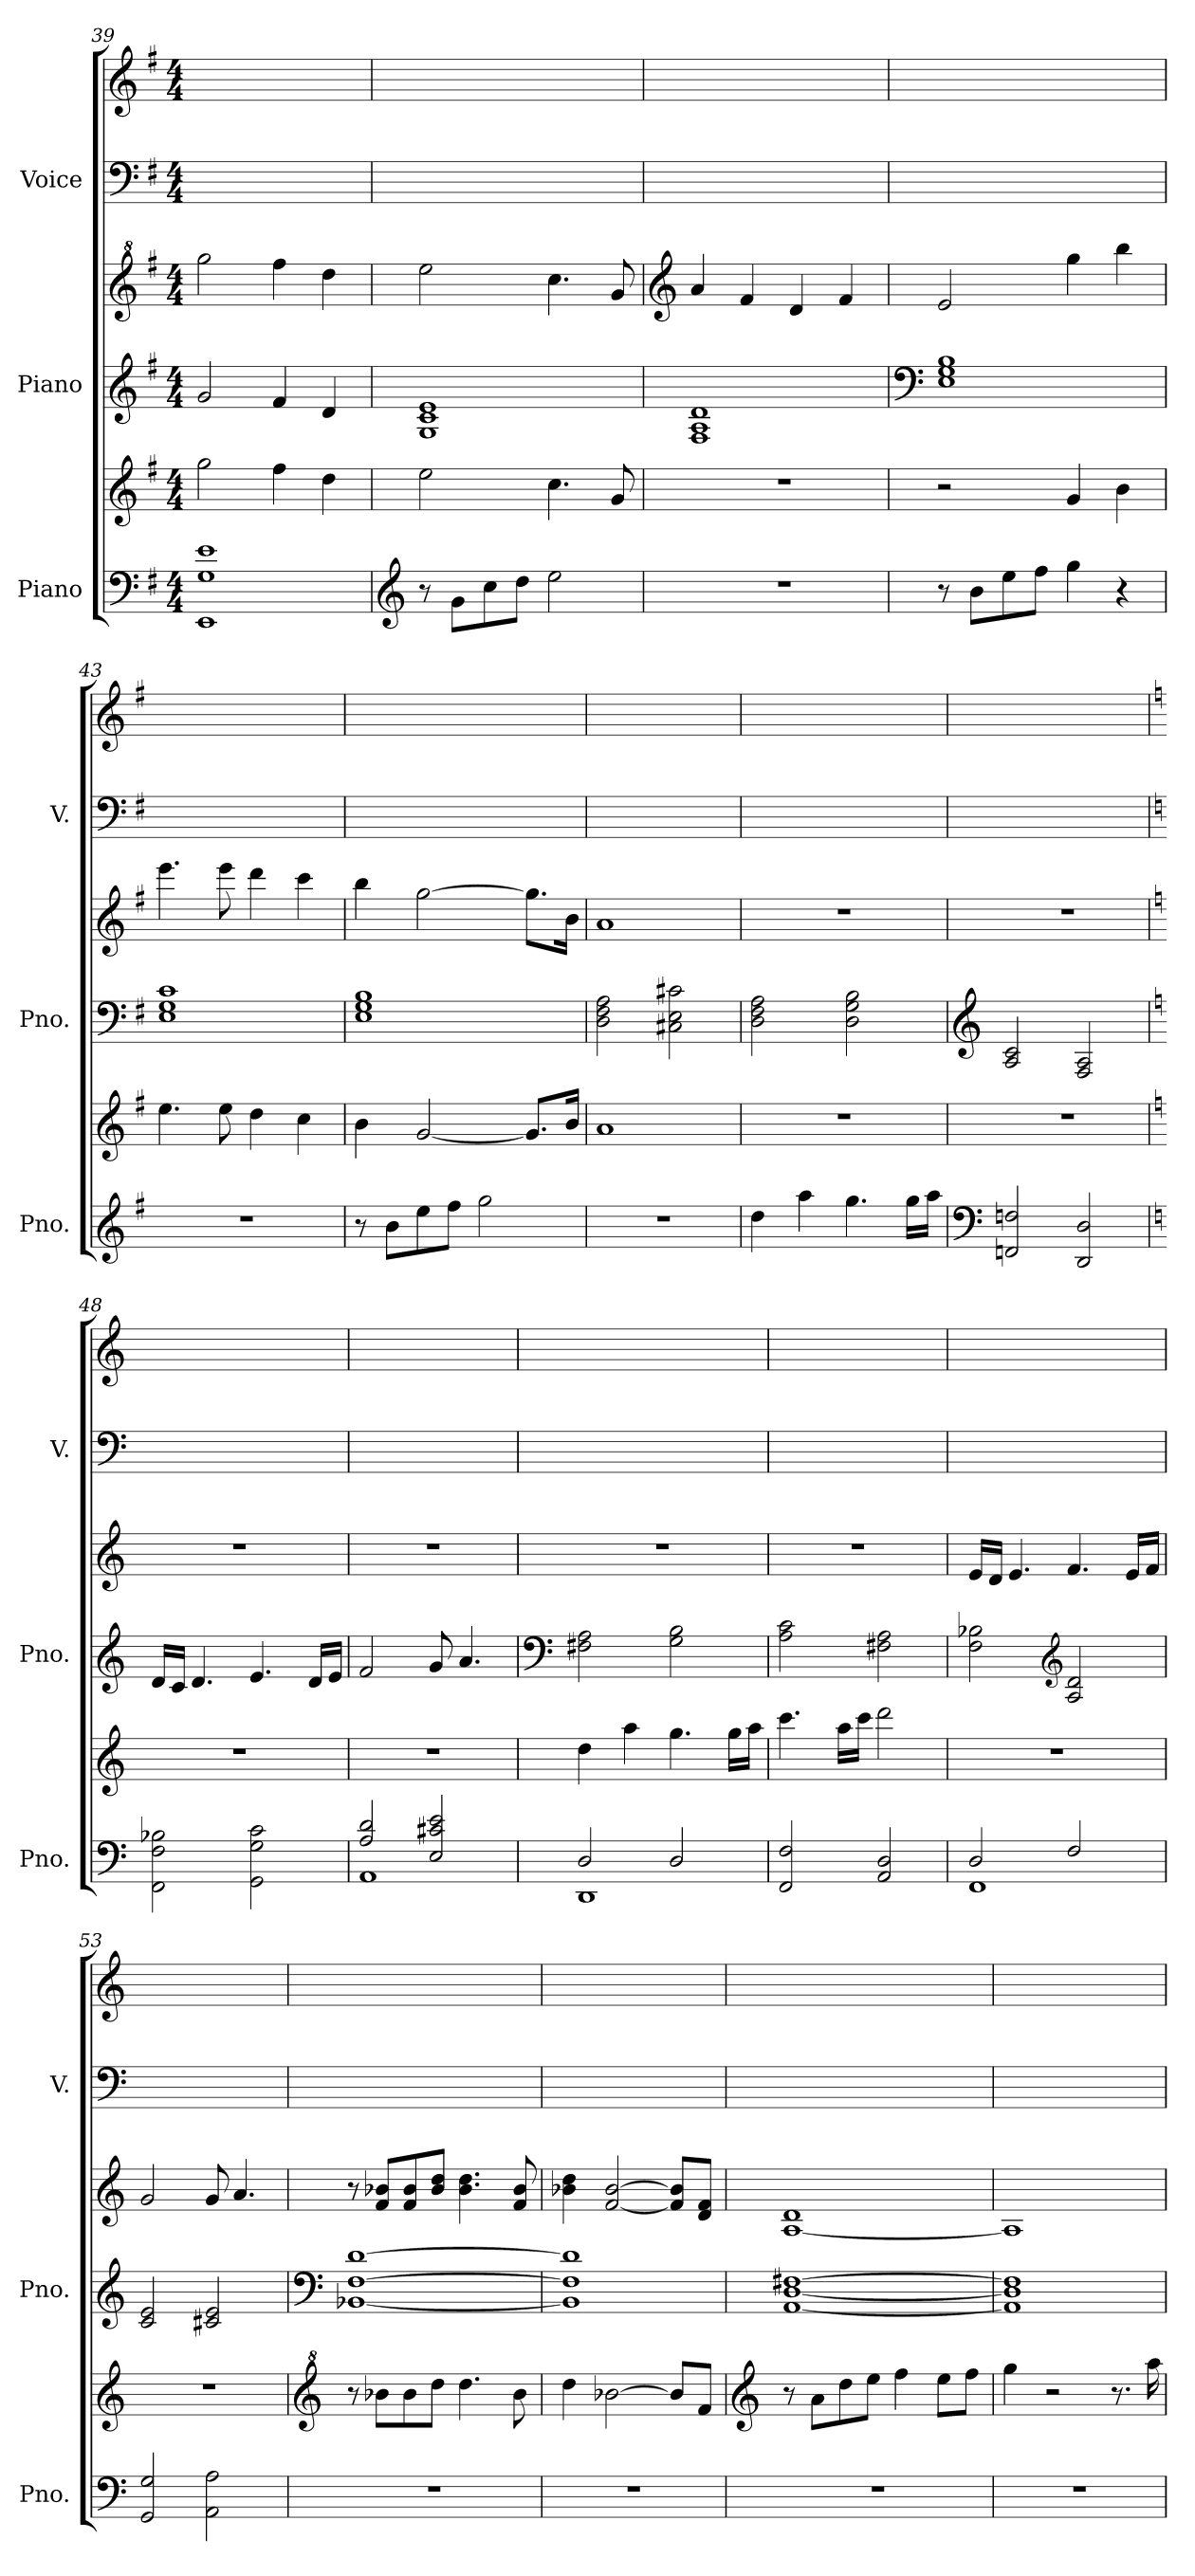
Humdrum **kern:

**kern	**kern	**kern	**kern	**kern	**kern
*part3	*part3	*part2	*part2	*part1	*part1
*staff6	*staff5	*staff4	*staff3	*staff2	*staff1
*I"Piano	*	*I"Piano	*	*I"Voice	*
*I'Pno.	*	*I'Pno.	*	*I'V.	*
*clefF4	*clefG2	*clefG2	*clefG^2	*clefF4	*clefG2
*k[f#]	*k[f#]	*k[f#]	*k[f#]	*k[f#]	*k[f#]
*M4/4	*M4/4	*M4/4	*M4/4	*M4/4	*M4/4
*MM60	*MM60	*MM60	*MM60	*MM60	*MM60
=39	=39	=39	=39	=39	=39
1EE 1G 1e	2gg\	2g/	2ggg\	1ryy	1ryy
.	4ff#\	4f#/	4fff#\	.	.
.	4dd\	4d/	4ddd\	.	.
=40	=40	=40	=40	=40	=40
*clefG2	*	*	*	*	*
8r	2ee\	1G 1c 1e	2eee\	1ryy	1ryy
8g\L	.	.	.	.	.
8cc\	.	.	.	.	.
8dd\J	.	.	.	.	.
2ee\	4.cc\	.	4.ccc\	.	.
.	8g/	.	8gg/	.	.
=41	=41	=41	=41	=41	=41
*	*	*	*clefG2	*	*
1r	1r	1F# 1A 1d	4a/	1ryy	1ryy
.	.	.	4f#/	.	.
.	.	.	4d/	.	.
.	.	.	4f#/	.	.
=42	=42	=42	=42	=42	=42
*	*	*clefF4	*	*	*
8r	2r	1E 1G 1B	2e/	1ryy	1ryy
8b\L	.	.	.	.	.
8ee\	.	.	.	.	.
8ff#\J	.	.	.	.	.
4gg\	4g/	.	4gg\	.	.
4r	4b\	.	4bb\	.	.
!!LO:LB:g=z
=43	=43	=43	=43	=43	=43
1r	4.ee\	1E 1G 1c	4.eee\	1ryy	1ryy
.	8ee\	.	8eee\	.	.
.	4dd\	.	4ddd\	.	.
.	4cc\	.	4ccc\	.	.
=44	=44	=44	=44	=44	=44
8r	4b\	1E 1G 1B	4bb\	1ryy	1ryy
8b\L	.	.	.	.	.
8ee\	[2g/	.	[2gg\	.	.
8ff#\J	.	.	.	.	.
2gg\	.	.	.	.	.
.	8.g/L]	.	8.gg\L]	.	.
.	16b/Jk	.	16b\Jk	.	.
=45	=45	=45	=45	=45	=45
1r	1a	2D\ 2F#\ 2A\	1a	1ryy	1ryy
.	.	2C#X\ 2E\ 2c#X\	.	.	.
=46	=46	=46	=46	=46	=46
*	*	*	*	*	*MM72
4dd\	1r	2D\ 2F#\ 2A\	1r	1ryy	1ryy
4aa\	.	.	.	.	.
4.gg\	.	2D\ 2G\ 2B\	.	.	.
16gg\LL	.	.	.	.	.
16aa\JJ	.	.	.	.	.
=47	=47	=47	=47	=47	=47
*clefF4	*	*clefG2	*	*	*
2FFn/ 2Fn/	1r	2A/ 2c/	1r	1ryy	1ryy
2DD/ 2D/	.	2F#/ 2A/	.	.	.
=48	=48	=48	=48	=48	=48
*k[]	*k[]	*k[]	*k[]	*k[]	*k[]
2FF\ 2F\ 2B-X\	1r	16d/LL	1r	1ryy	1ryy
.	.	16c/JJ	.	.	.
.	.	4.d/	.	.	.
2GG\ 2G\ 2c\	.	4.e/	.	.	.
.	.	16d/LL	.	.	.
.	.	16e/JJ	.	.	.
!!LO:PB:g=z
=49	=49	=49	=49	=49	=49
*^	*	*	*	*	*
2A/ 2d/	1AA	1r	2f/	1r	1ryy	1ryy
2E/ 2c#X/ 2e/	.	.	8g/	.	.	.
.	.	.	4.a/	.	.	.
=50	=50	=50	=50	=50	=50	=50
*	*	*	*clefF4	*	*	*
2D/	1DD	4dd\	2F#X\ 2A\	1r	1ryy	1ryy
.	.	4aa\	.	.	.	.
2D/	.	4.gg\	2G\ 2B\	.	.	.
.	.	16gg\LL	.	.	.	.
.	.	16aa\JJ	.	.	.	.
*v	*v	*	*	*	*	*
=51	=51	=51	=51	=51	=51
2FF/ 2F/	4.ccc\	2A\ 2c\	1r	1ryy	1ryy
.	16aa\LL	.	.	.	.
.	16ccc\JJ	.	.	.	.
2AA/ 2D/	2ddd\	2F#X\ 2A\	.	.	.
=52	=52	=52	=52	=52	=52
*^	*	*	*	*	*
2D/	1FF	1r	2F\ 2B-X\	16e/LL	1ryy	1ryy
.	.	.	.	16d/JJ	.	.
.	.	.	.	4.e/	.	.
*	*	*	*clefG2	*	*	*
2F/	.	.	2A/ 2d/	4.f/	.	.
.	.	.	.	16e/LL	.	.
.	.	.	.	16f/JJ	.	.
*v	*v	*	*	*	*	*
=53	=53	=53	=53	=53	=53
2GG/ 2G/	1r	2c/ 2e/	2g/	1ryy	1ryy
2AA\ 2A\	.	2c#X/ 2e/	8g/	.	.
.	.	.	4.a/	.	.
=54	=54	=54	=54	=54	=54
*	*clefG^2	*clefF4	*	*	*
1r	8r	[1BB-X [1F [1d	8r	1ryy	1ryy
.	8bb-X\L	.	8f/ 8b-X/L	.	.
.	8bb-\	.	8f/ 8b-/	.	.
.	8ddd\J	.	8b-/ 8dd/J	.	.
.	4.ddd\	.	4.b-\ 4.dd\	.	.
.	8bb-\	.	8f/ 8b-/	.	.
!!LO:LB:g=z
=55	=55	=55	=55	=55	=55
1r	4ddd\	1BB-] 1F] 1d]	4b-X\ 4dd\	1ryy	1ryy
.	[2bb-X\	.	[2f/ [2b-/	.	.
.	8bb-/L]	.	8f/] 8b-/]L	.	.
.	8ff/J	.	8d/ 8f/J	.	.
=56	=56	=56	=56	=56	=56
*	*clefG2	*	*	*	*
1r	8r	[1AA [1D [1F#X	[1A 1d	1ryy	1ryy
.	8a\L	.	.	.	.
.	8dd\	.	.	.	.
.	8ee\J	.	.	.	.
.	4ff\	.	.	.	.
.	8ee\L	.	.	.	.
.	8ff\J	.	.	.	.
=57	=57	=57	=57	=57	=57
1r	4gg\	1AA] 1D] 1F#]	1A]	1ryy	1ryy
.	2r	.	.	.	.
.	8.r	.	.	.	.
.	16aa\	.	.	.	.
=	=	=	=	=	=
*-	*-	*-	*-	*-	*-
